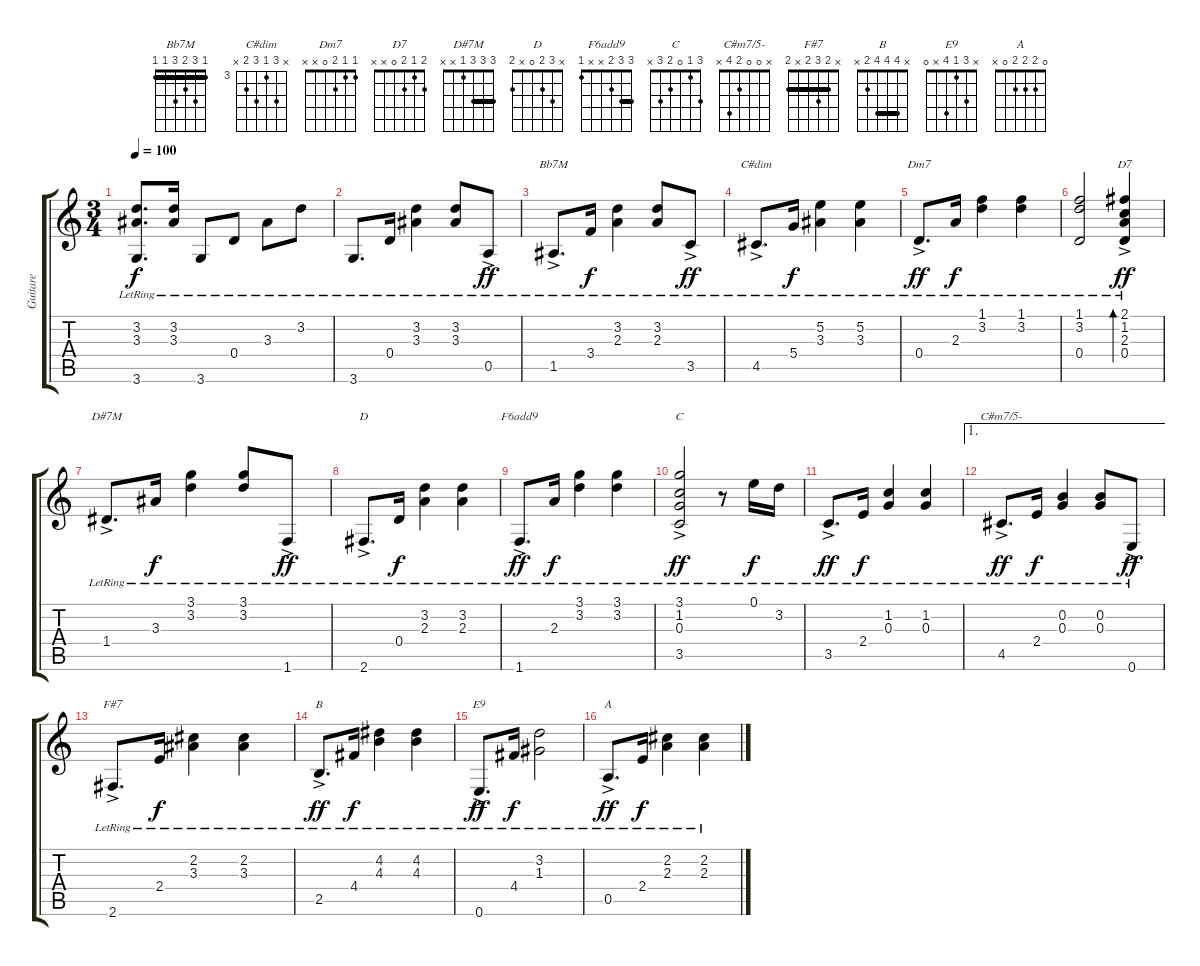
\track ("Guitare" "Guitare") {instrument acousticguitarsteel}
\staff {score tabs}
\tuning (E4 B3 G3 D3 A2 E2) {hide}
\chord ("Bb7M" 1 3 2 3 1 1) {barre 1}
\chord ("C#dim" x 5 3 5 4 x) {firstfret 3}
\chord ("Dm7" 1 1 2 0 x x) {barre 0}
\chord ("D7" 2 1 2 0 x x)
\chord ("D#7M" 3 3 3 1 x x) {barre 3}
\chord ("D" x 3 2 0 x 2)
\chord ("F6add9" 3 3 2 x x 1) {barre 3}
\chord ("C" 3 1 0 2 3 x)
\chord ("C#m7/5-" x 0 0 2 4 x)
\chord ("F#7" x 2 3 2 x 2) {barre 2}
\chord ("B" x 4 4 4 2 x) {barre 4}
\chord ("E9" x 3 1 4 x 0)
\chord ("A" 0 2 2 2 0 x)
\ts (3 4)
\tempo 100
\clef g2
\ks c
(3.2{lr} 3.3{lr} 3.6{lr}).8{d dy f} (3.2{lr} 3.3{lr}).16 3.6{lr}.8 0.4{lr}.8 3.3{lr}.8 3.2{lr}.8 |
3.6{lr}.8{d} 0.4{lr}.16 (3.2{lr} 3.3{lr}).4 (3.2{lr} 3.3{lr}).8 0.5{ac lr}.8{dy ff} |
1.5{ac lr}.8{d ch "Bb7M"} 3.4{lr}.16{dy f} (3.2{lr} 2.3{lr}).4 (3.2{lr} 2.3{lr}).8 3.5{ac lr}.8{dy ff} |
4.5{ac lr}.8{d ch "C#dim"} 5.4{lr}.16{dy f} (5.2{lr} 3.3{lr}).4 (5.2{lr} 3.3{lr}).4 |
0.4{ac lr}.8{d ch "Dm7" dy ff} 2.3{lr}.16{dy f} (1.1{lr} 3.2{lr}).4 (1.1{lr} 3.2{lr}).4 |
(1.1{lr} 3.2{lr} 0.4{lr}).2 (2.1{lr} 1.2{lr} 2.3{lr} 0.4{ac lr}).4{bd 480 ch "D7" dy ff} |
1.4{ac lr}.8{d ch "D#7M"} 3.3{lr}.16{dy f} (3.1{lr} 3.2{lr}).4 (3.1{lr} 3.2{lr}).8 1.6{ac lr}.8{dy ff} |
2.6{ac lr}.8{d ch "D"} 0.4{lr}.16{dy f} (3.2{lr} 2.3{lr}).4 (3.2{lr} 2.3{lr}).4 |
1.6{ac lr}.8{d ch "F6add9" dy ff} 2.3{lr}.16{dy f} (3.1{lr} 3.2{lr}).4 (3.1{lr} 3.2{lr}).4 |
(3.1{lr} 1.2{lr} 0.3{lr} 3.5{ac lr}).2{ch "C" dy ff} r.8 0.1{lr}.16{dy f} 3.2{lr}.16 |
3.5{ac lr}.8{d dy ff} 2.4{lr}.16{dy f} (1.2{lr} 0.3{lr}).4 (1.2{lr} 0.3{lr}).4 |
\ae 1
4.5{ac lr}.8{d ch "C#m7/5-" dy ff} 2.4{lr}.16{dy f} (0.2{lr} 0.3{lr}).4 (0.2{lr} 0.3{lr}).8 0.6{ac lr}.8{dy ff} |
2.6{ac lr}.8{d ch "F#7"} 2.4{lr}.16{dy f} (2.2{lr} 3.3{lr}).4 (2.2{lr} 3.3{lr}).4 |
2.5{ac lr}.8{d ch "B" dy ff} 4.4{lr}.16{dy f} (4.2{lr} 4.3{lr}).4 (4.2{lr} 4.3{lr}).4 |
0.6{ac lr}.8{d ch "E9" dy ff} 4.4{lr}.16{dy f} (3.2{lr} 1.3{lr}).2 |
0.5{ac lr}.8{d ch "A" dy ff} 2.4{lr}.16{dy f} (2.2{lr} 2.3{lr}).4 (2.2{lr} 2.3{lr}).4
